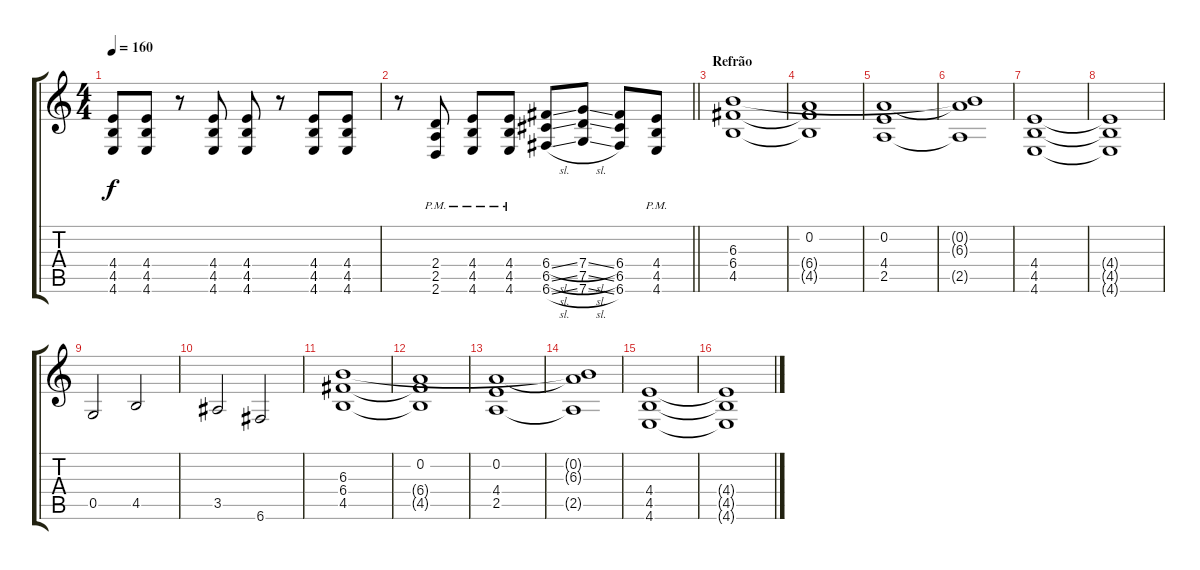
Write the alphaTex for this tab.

\track "" {instrument distortionguitar}
\staff {score tabs}
\tuning (D4 A3 F3 C3 G2 C2) {hide}
\ts (4 4)
\tempo 160
\clef g2
\ks c
(4.4 4.5 4.6).8{dy f} (4.4 4.5 4.6).8 r.8 (4.4 4.5 4.6).8 (4.4 4.5 4.6).8 r.8 (4.4 4.5 4.6).8 (4.4 4.5 4.6).8 |
\barLineRight lightlight
r.8 (2.4{pm} 2.5{pm} 2.6{pm}).8 (4.4{pm} 4.5{pm} 4.6{pm}).8 (4.4{pm} 4.5{pm} 4.6{pm}).8 (6.4{sl} 6.5{sl} 6.6{sl}).8 (7.4{sl} 7.5{sl} 7.6{sl}).8 (6.4 6.5 6.6).8 (4.4{pm} 4.5{pm} 4.6{pm}).8 |
\section ("" "Refrão")
(6.3 6.4 4.5).1 |
(0.2 6.4{t} 4.5{t}).1 |
(0.2 4.4 2.5).1 |
(0.2{t} 6.3{t} 2.5{t}).1 |
(4.4 4.5 4.6).1 |
(4.4{t} 4.5{t} 4.6{t}).1 |
0.5.2 4.5.2 |
3.5.2 6.6.2 |
(6.3 6.4 4.5).1 |
(0.2 6.4{t} 4.5{t}).1 |
(0.2 4.4 2.5).1 |
(0.2{t} 6.3{t} 2.5{t}).1 |
(4.4 4.5 4.6).1 |
(4.4{t} 4.5{t} 4.6{t}).1
